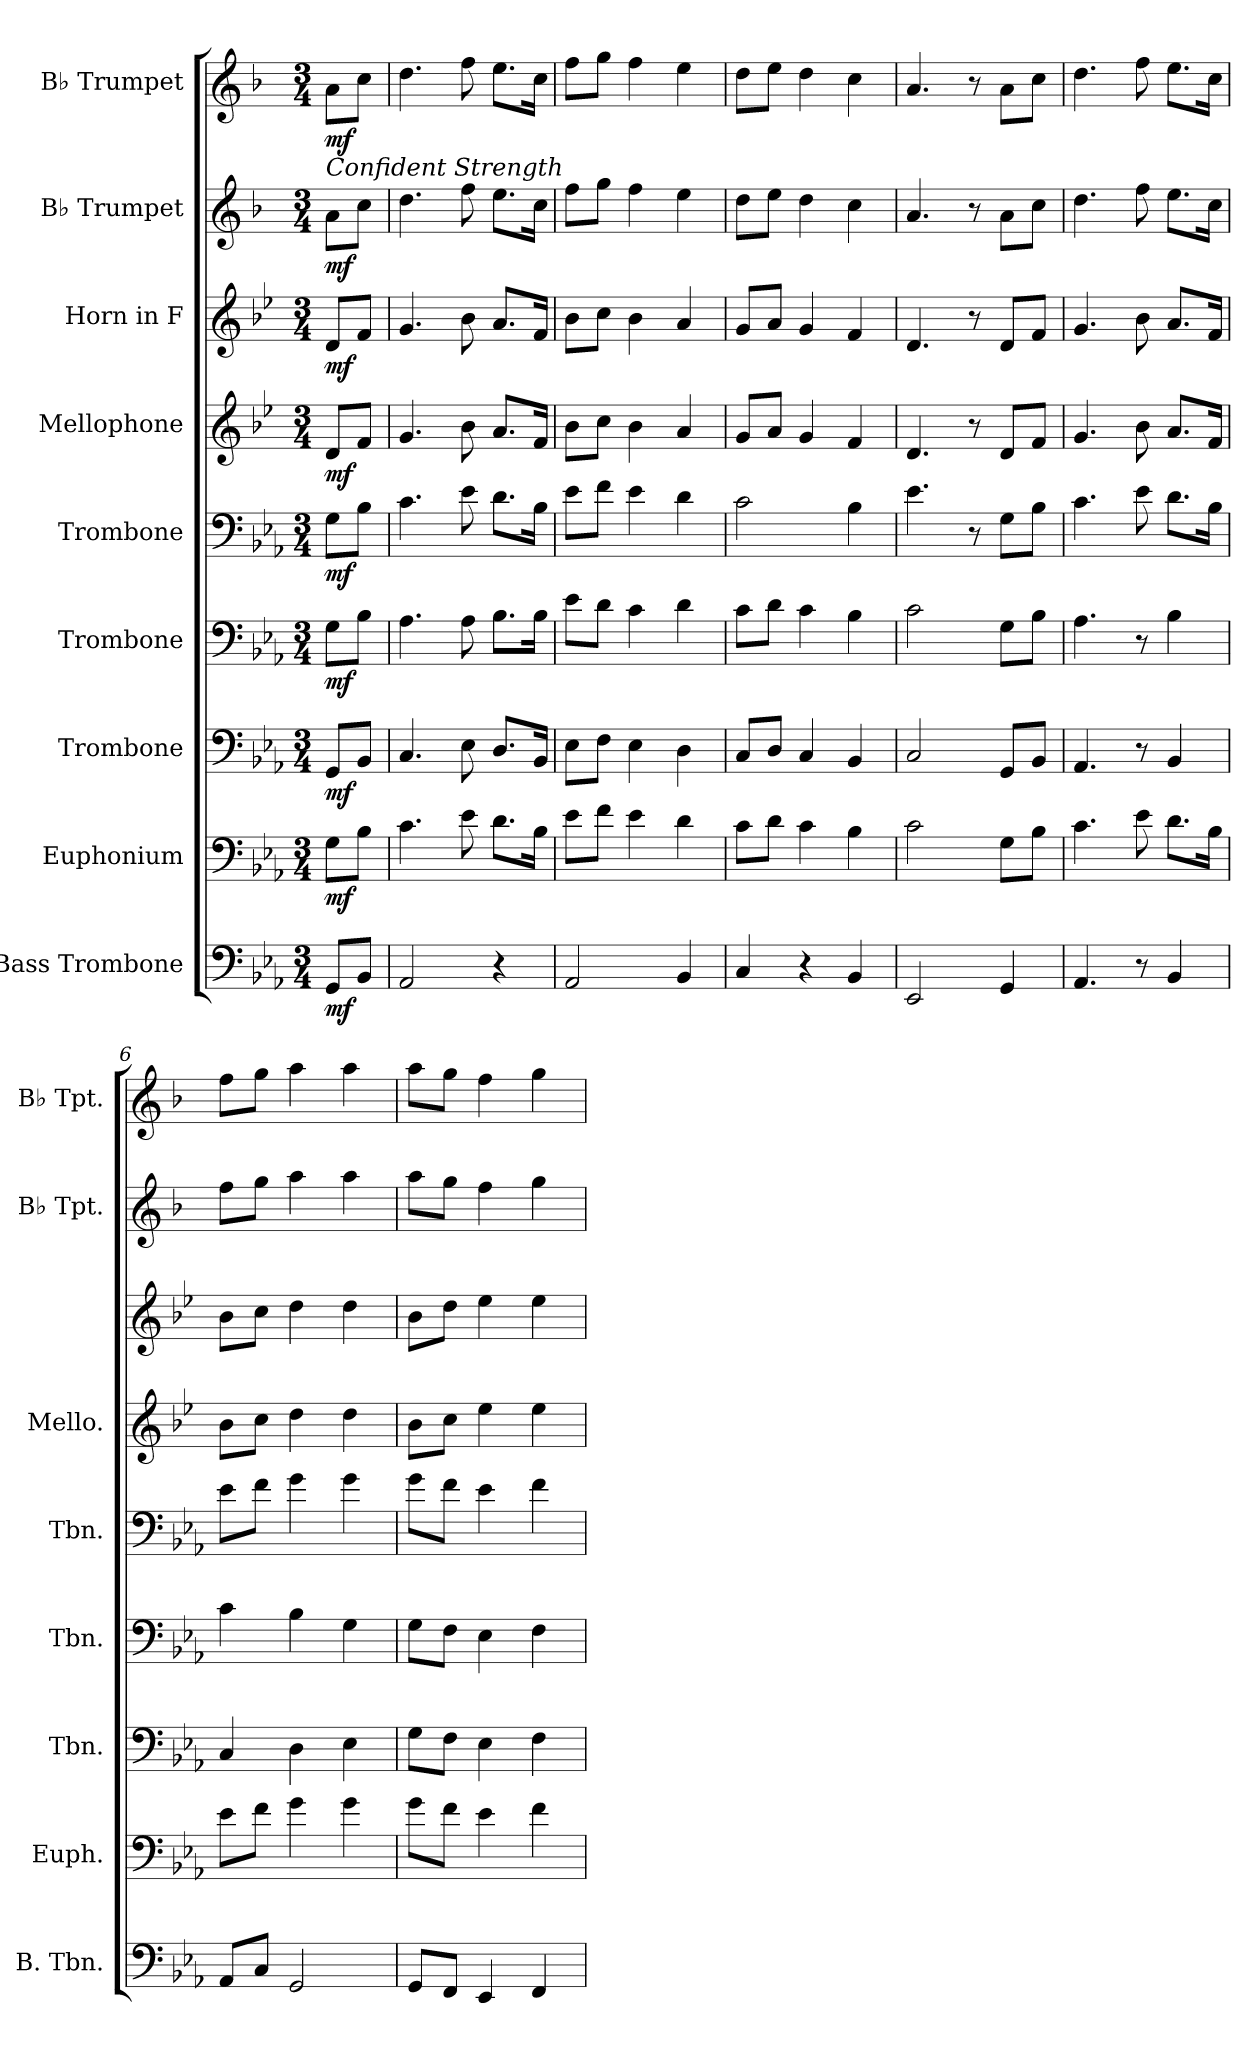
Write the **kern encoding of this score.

**kern	**dynam	**kern	**dynam	**kern	**dynam	**kern	**dynam	**kern	**dynam	**kern	**dynam	**kern	**dynam	**kern	**dynam	**kern	**dynam
*part9	*part9	*part8	*part8	*part7	*part7	*part6	*part6	*part5	*part5	*part4	*part4	*part3	*part3	*part2	*part2	*part1	*part1
*staff9	*staff9	*staff8	*staff8	*staff7	*staff7	*staff6	*staff6	*staff5	*staff5	*staff4	*staff4	*staff3	*staff3	*staff2	*staff2	*staff1	*staff1
*I"Bass Trombone	*	*I"Euphonium	*	*I"Trombone	*	*I"Trombone	*	*I"Trombone	*	*I"Mellophone	*	*I"Horn in F	*	*I"B♭ Trumpet	*	*I"B♭ Trumpet	*
*I'B. Tbn.	*	*I'Euph.	*	*I'Tbn.	*	*I'Tbn.	*	*I'Tbn.	*	*I'Mello.	*	*	*	*I'B♭ Tpt.	*	*I'B♭ Tpt.	*
*clefF4	*	*clefF4	*	*clefF4	*	*clefF4	*	*clefF4	*	*clefG2	*	*clefG2	*	*clefG2	*	*clefG2	*
*	*	*	*	*	*	*	*	*	*	*ITrd4c7	*	*ITrd4c7	*	*ITrd1c2	*	*ITrd1c2	*
*k[b-e-a-]	*	*k[b-e-a-]	*	*k[b-e-a-]	*	*k[b-e-a-]	*	*k[b-e-a-]	*	*k[b-e-a-]	*	*k[b-e-a-]	*	*k[b-e-a-]	*	*k[b-e-a-]	*
*M3/4	*	*M3/4	*	*M3/4	*	*M3/4	*	*M3/4	*	*M3/4	*	*M3/4	*	*M3/4	*	*M3/4	*
*MM75	*	*MM75	*	*MM75	*	*MM75	*	*MM75	*	*MM75	*	*MM75	*	*MM75	*	*MM75	*
=	=	=	=	=	=	=	=	=	=	=	=	=	=	=	=	=	=
!	!	!	!	!	!	!	!	!	!	!	!	!	!	!	!	!LO:TX:b:i:t=Confident Strength	!
!	!LO:DY:b	!	!LO:DY:b	!	!LO:DY:b	!	!LO:DY:b	!	!LO:DY:b	!	!LO:DY:b	!	!LO:DY:b	!	!LO:DY:b	!	!LO:DY:b
8GG/L	mf	8G\L	mf	8GG/L	mf	8G\L	mf	8G\L	mf	8G/L	mf	8G/L	mf	8g\L	mf	8g\L	mf
8BB-/J	.	8B-\J	.	8BB-/J	.	8B-\J	.	8B-\J	.	8B-/J	.	8B-/J	.	8b-\J	.	8b-\J	.
=1	=1	=1	=1	=1	=1	=1	=1	=1	=1	=1	=1	=1	=1	=1	=1	=1	=1
2AA-/	.	4.c\	.	4.C/	.	4.A-\	.	4.c\	.	4.c/	.	4.c/	.	4.cc\	.	4.cc\	.
.	.	8e-\	.	8E-\	.	8A-\	.	8e-\	.	8e-\	.	8e-\	.	8ee-\	.	8ee-\	.
4r	.	8.d\L	.	8.D/L	.	8.B-\L	.	8.d\L	.	8.d/L	.	8.d/L	.	8.dd\L	.	8.dd\L	.
.	.	16B-\Jk	.	16BB-/Jk	.	16B-\Jk	.	16B-\Jk	.	16B-/Jk	.	16B-/Jk	.	16b-\Jk	.	16b-\Jk	.
=2	=2	=2	=2	=2	=2	=2	=2	=2	=2	=2	=2	=2	=2	=2	=2	=2	=2
2AA-/	.	8e-\L	.	8E-\L	.	8e-\L	.	8e-\L	.	8e-\L	.	8e-\L	.	8ee-\L	.	8ee-\L	.
.	.	8f\J	.	8F\J	.	8d\J	.	8f\J	.	8f\J	.	8f\J	.	8ff\J	.	8ff\J	.
.	.	4e-\	.	4E-\	.	4c\	.	4e-\	.	4e-\	.	4e-\	.	4ee-\	.	4ee-\	.
4BB-/	.	4d\	.	4D\	.	4d\	.	4d\	.	4d/	.	4d/	.	4dd\	.	4dd\	.
=3	=3	=3	=3	=3	=3	=3	=3	=3	=3	=3	=3	=3	=3	=3	=3	=3	=3
4C/	.	8c\L	.	8C/L	.	8c\L	.	2c\	.	8c/L	.	8c/L	.	8cc\L	.	8cc\L	.
.	.	8d\J	.	8D/J	.	8d\J	.	.	.	8d/J	.	8d/J	.	8dd\J	.	8dd\J	.
4r	.	4c\	.	4C/	.	4c\	.	.	.	4c/	.	4c/	.	4cc\	.	4cc\	.
4BB-/	.	4B-\	.	4BB-/	.	4B-\	.	4B-\	.	4B-/	.	4B-/	.	4b-\	.	4b-\	.
=4	=4	=4	=4	=4	=4	=4	=4	=4	=4	=4	=4	=4	=4	=4	=4	=4	=4
2EE-/	.	2c\	.	2C/	.	2c\	.	4.e-\	.	4.G/	.	4.G/	.	4.g/	.	4.g/	.
.	.	.	.	.	.	.	.	8r	.	8r	.	8r	.	8r	.	8r	.
4GG/	.	8G\L	.	8GG/L	.	8G\L	.	8G\L	.	8G/L	.	8G/L	.	8g\L	.	8g\L	.
.	.	8B-\J	.	8BB-/J	.	8B-\J	.	8B-\J	.	8B-/J	.	8B-/J	.	8b-\J	.	8b-\J	.
=5	=5	=5	=5	=5	=5	=5	=5	=5	=5	=5	=5	=5	=5	=5	=5	=5	=5
4.AA-/	.	4.c\	.	4.AA-/	.	4.A-\	.	4.c\	.	4.c/	.	4.c/	.	4.cc\	.	4.cc\	.
8r	.	8e-\	.	8r	.	8r	.	8e-\	.	8e-\	.	8e-\	.	8ee-\	.	8ee-\	.
4BB-/	.	8.d\L	.	4BB-/	.	4B-\	.	8.d\L	.	8.d/L	.	8.d/L	.	8.dd\L	.	8.dd\L	.
.	.	16B-\Jk	.	.	.	.	.	16B-\Jk	.	16B-/Jk	.	16B-/Jk	.	16b-\Jk	.	16b-\Jk	.
=6	=6	=6	=6	=6	=6	=6	=6	=6	=6	=6	=6	=6	=6	=6	=6	=6	=6
8AA-/L	.	8e-\L	.	4C/	.	4c\	.	8e-\L	.	8e-\L	.	8e-\L	.	8ee-\L	.	8ee-\L	.
8C/J	.	8f\J	.	.	.	.	.	8f\J	.	8f\J	.	8f\J	.	8ff\J	.	8ff\J	.
2GG/	.	4g\	.	4D\	.	4B-\	.	4g\	.	4g\	.	4g\	.	4gg\	.	4gg\	.
.	.	4g\	.	4E-\	.	4G\	.	4g\	.	4g\	.	4g\	.	4gg\	.	4gg\	.
!!LO:PB:g=z
=7	=7	=7	=7	=7	=7	=7	=7	=7	=7	=7	=7	=7	=7	=7	=7	=7	=7
8GG/L	.	8g\L	.	8G\L	.	8G\L	.	8g\L	.	8e-\L	.	8e-\L	.	8gg\L	.	8gg\L	.
8FF/J	.	8f\J	.	8F\J	.	8F\J	.	8f\J	.	8f\J	.	8g\J	.	8ff\J	.	8ff\J	.
4EE-/	.	4e-\	.	4E-\	.	4E-\	.	4e-\	.	4a-\	.	4a-\	.	4ee-\	.	4ee-\	.
4FF/	.	4f\	.	4F\	.	4F\	.	4f\	.	4a-\	.	4a-\	.	4ff\	.	4ff\	.
=	=	=	=	=	=	=	=	=	=	=	=	=	=	=	=	=	=
*-	*-	*-	*-	*-	*-	*-	*-	*-	*-	*-	*-	*-	*-	*-	*-	*-	*-
